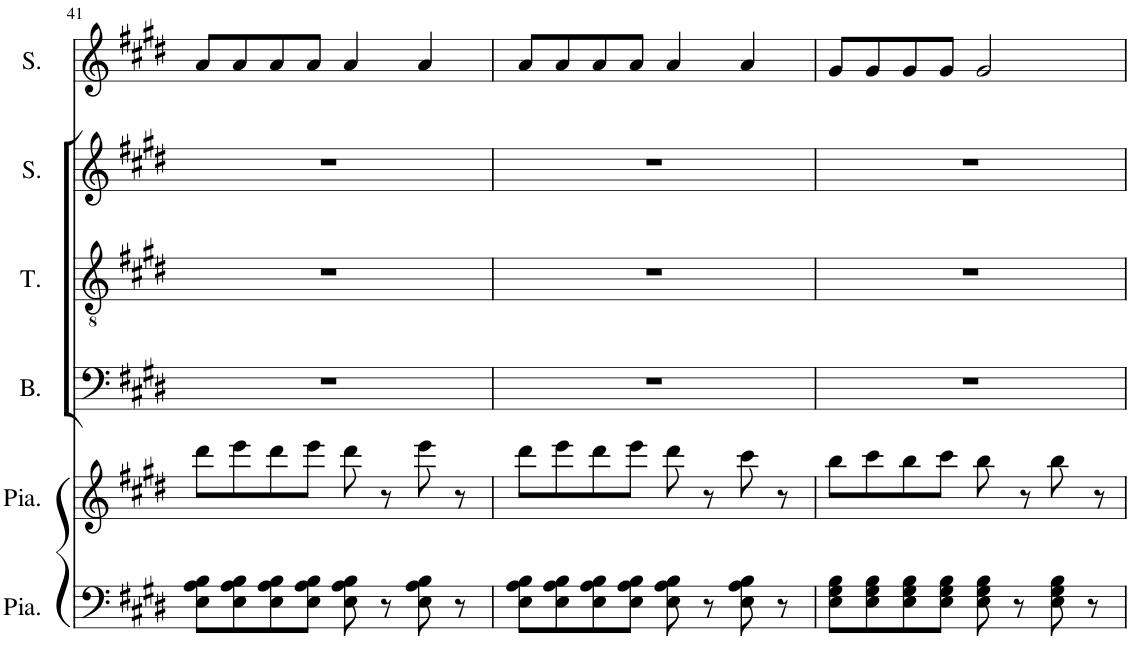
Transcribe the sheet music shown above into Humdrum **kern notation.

**kern	**kern	**kern	**kern	**kern	**kern
*part6	*part5	*part4	*part3	*part2	*part1
*staff6	*staff5	*staff4	*staff3	*staff2	*staff1
*I"Piano	*I"Piano	*I"Bass	*I"Ténor	*I"Soprano	*I"Soprano
*I'Pia.	*I'Pia.	*I'B.	*I'T.	*I'S.	*I'S.
!!LO:PB:g=z
*clefF4	*clefG2	*clefF4	*clefGv2	*clefG2	*clefG2
*k[f#c#g#d#]	*k[f#c#g#d#]	*k[f#c#g#d#]	*k[f#c#g#d#]	*k[f#c#g#d#]	*k[f#c#g#d#]
*M2/2	*M2/2	*M2/2	*M2/2	*M2/2	*M2/2
*met(c|)	*met(c|)	*met(c|)	*met(c|)	*met(c|)	*met(c|)
=41	=41	=41	=41	=41	=41
8E\ 8A\ 8B\L	8ddd#\L	1r	1r	1r	8a/L
8E\ 8A\ 8B\	8eee\	.	.	.	8a/
8E\ 8A\ 8B\	8ddd#\	.	.	.	8a/
8E\ 8A\ 8B\J	8eee\J	.	.	.	8a/J
8E\ 8A\ 8B\	8ddd#\	.	.	.	4a/
8r	8r	.	.	.	.
8E\ 8A\ 8B\	8eee\	.	.	.	4a/
8r	8r	.	.	.	.
=42	=42	=42	=42	=42	=42
8E\ 8A\ 8B\L	8ddd#\L	1r	1r	1r	8a/L
8E\ 8A\ 8B\	8eee\	.	.	.	8a/
8E\ 8A\ 8B\	8ddd#\	.	.	.	8a/
8E\ 8A\ 8B\J	8eee\J	.	.	.	8a/J
8E\ 8A\ 8B\	8ddd#\	.	.	.	4a/
8r	8r	.	.	.	.
8E\ 8A\ 8B\	8ccc#\	.	.	.	4a/
8r	8r	.	.	.	.
=43	=43	=43	=43	=43	=43
8E\ 8G#\ 8B\L	8bb\L	1r	1r	1r	8g#/L
8E\ 8G#\ 8B\	8ccc#\	.	.	.	8g#/
8E\ 8G#\ 8B\	8bb\	.	.	.	8g#/
8E\ 8G#\ 8B\J	8ccc#\J	.	.	.	8g#/J
8E\ 8G#\ 8B\	8bb\	.	.	.	2g#/
8r	8r	.	.	.	.
8E\ 8G#\ 8B\	8bb\	.	.	.	.
8r	8r	.	.	.	.
=	=	=	=	=	=
*-	*-	*-	*-	*-	*-
